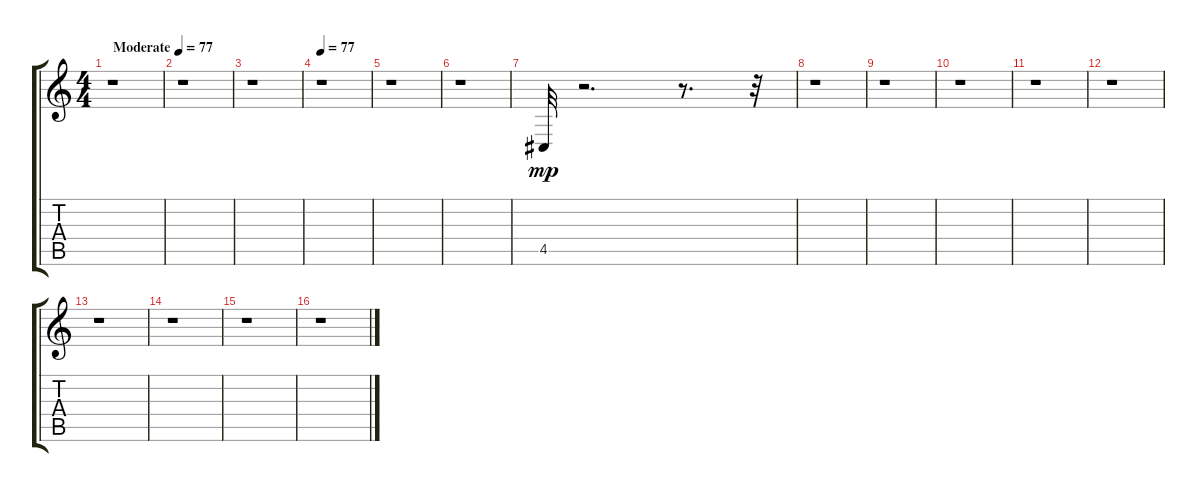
\track "" {instrument acousticgrandpiano}
\staff {score tabs}
\tuning (E4 B3 G3 D3 A2 E2) {hide}
\ts (4 4)
\tempo (77 "Moderate")
\clef g2
\ks c
r.1{dy mp instrument acousticgrandpiano} |
r.1 |
r.1 |
\tempo 77
r.1 |
r.1 |
r.1 |
4.5.32 r.2{d} r.8{d} r.32 |
r.1 |
r.1 |
r.1 |
r.1 |
r.1 |
r.1 |
r.1 |
r.1 |
r.1
